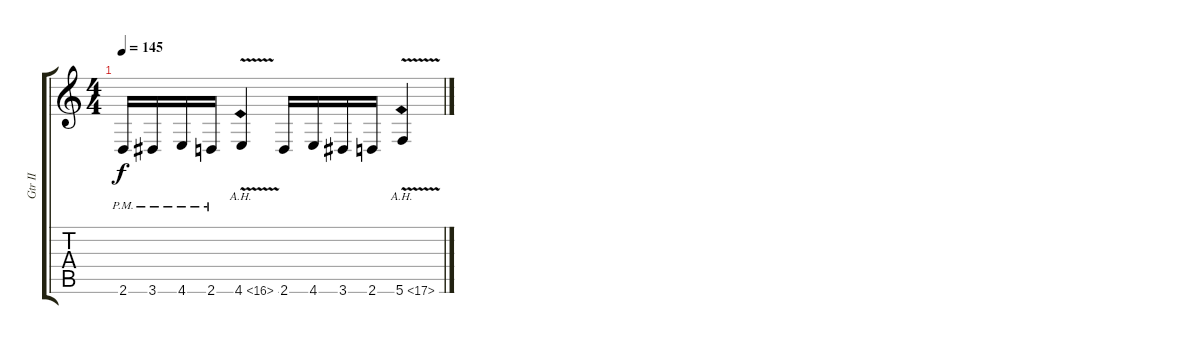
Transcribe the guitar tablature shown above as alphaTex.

\track ("Gtr II" "Gtr II") {instrument distortionguitar}
\staff {score tabs}
\tuning (D4 A3 F3 C3 G2 C2) {hide}
\ts (4 4)
\tempo 145
\clef g2
\ks c
2.6{pm}.16{dy f} 3.6{pm}.16 4.6{pm}.16 2.6{pm}.16 4.6{ah 12 v}.4 2.6.16 4.6.16 3.6.16 2.6.16 5.6{ah 12 v}.4
